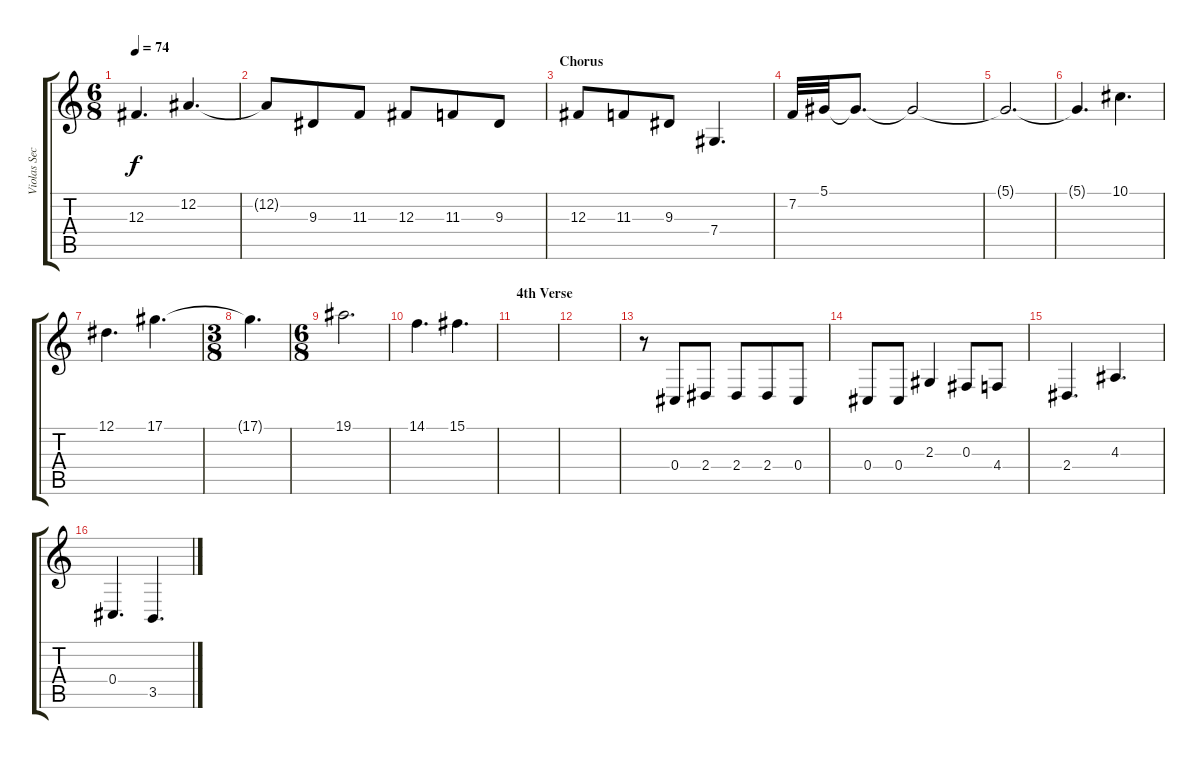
\track ("Violas Section (SF Symphony)" "Violas Sec") {instrument stringensemble1}
\staff {score tabs}
\tuning (Eb4 Bb3 Gb3 Db3 Ab2 Eb2) {hide}
\ts (6 8)
\tempo 74
\clef g2
\ks c
12.3.4{d dy f} 12.2.4{d} |
12.2{t}.8 9.3.8 11.3.8 12.3.8 11.3.8 9.3.8 |
\section ("" "Chorus")
12.3.8 11.3.8 9.3.8 7.4.4{d} |
7.2.32 5.1.32 5.1{t}.8{d} 5.1{t}.2 |
5.1{t}.2{d} |
5.1{t}.4{d} 10.1.4{d} |
12.1.4{d} 17.1.4{d} |
\ts (3 8)
17.1{t}.4{d} |
\ts (6 8)
19.1.2{d} |
14.1.4{d} 15.1.4{d} |
\section ("" "4th Verse")
|
|
r.8 0.4.8 2.4.8 2.4.8 2.4.8 0.4.8 |
0.4.8 0.4.8 2.3.4 0.3.8 4.4.8 |
2.4.4{d} 4.3.4{d} |
0.4.4{d} 3.5.4{d}
